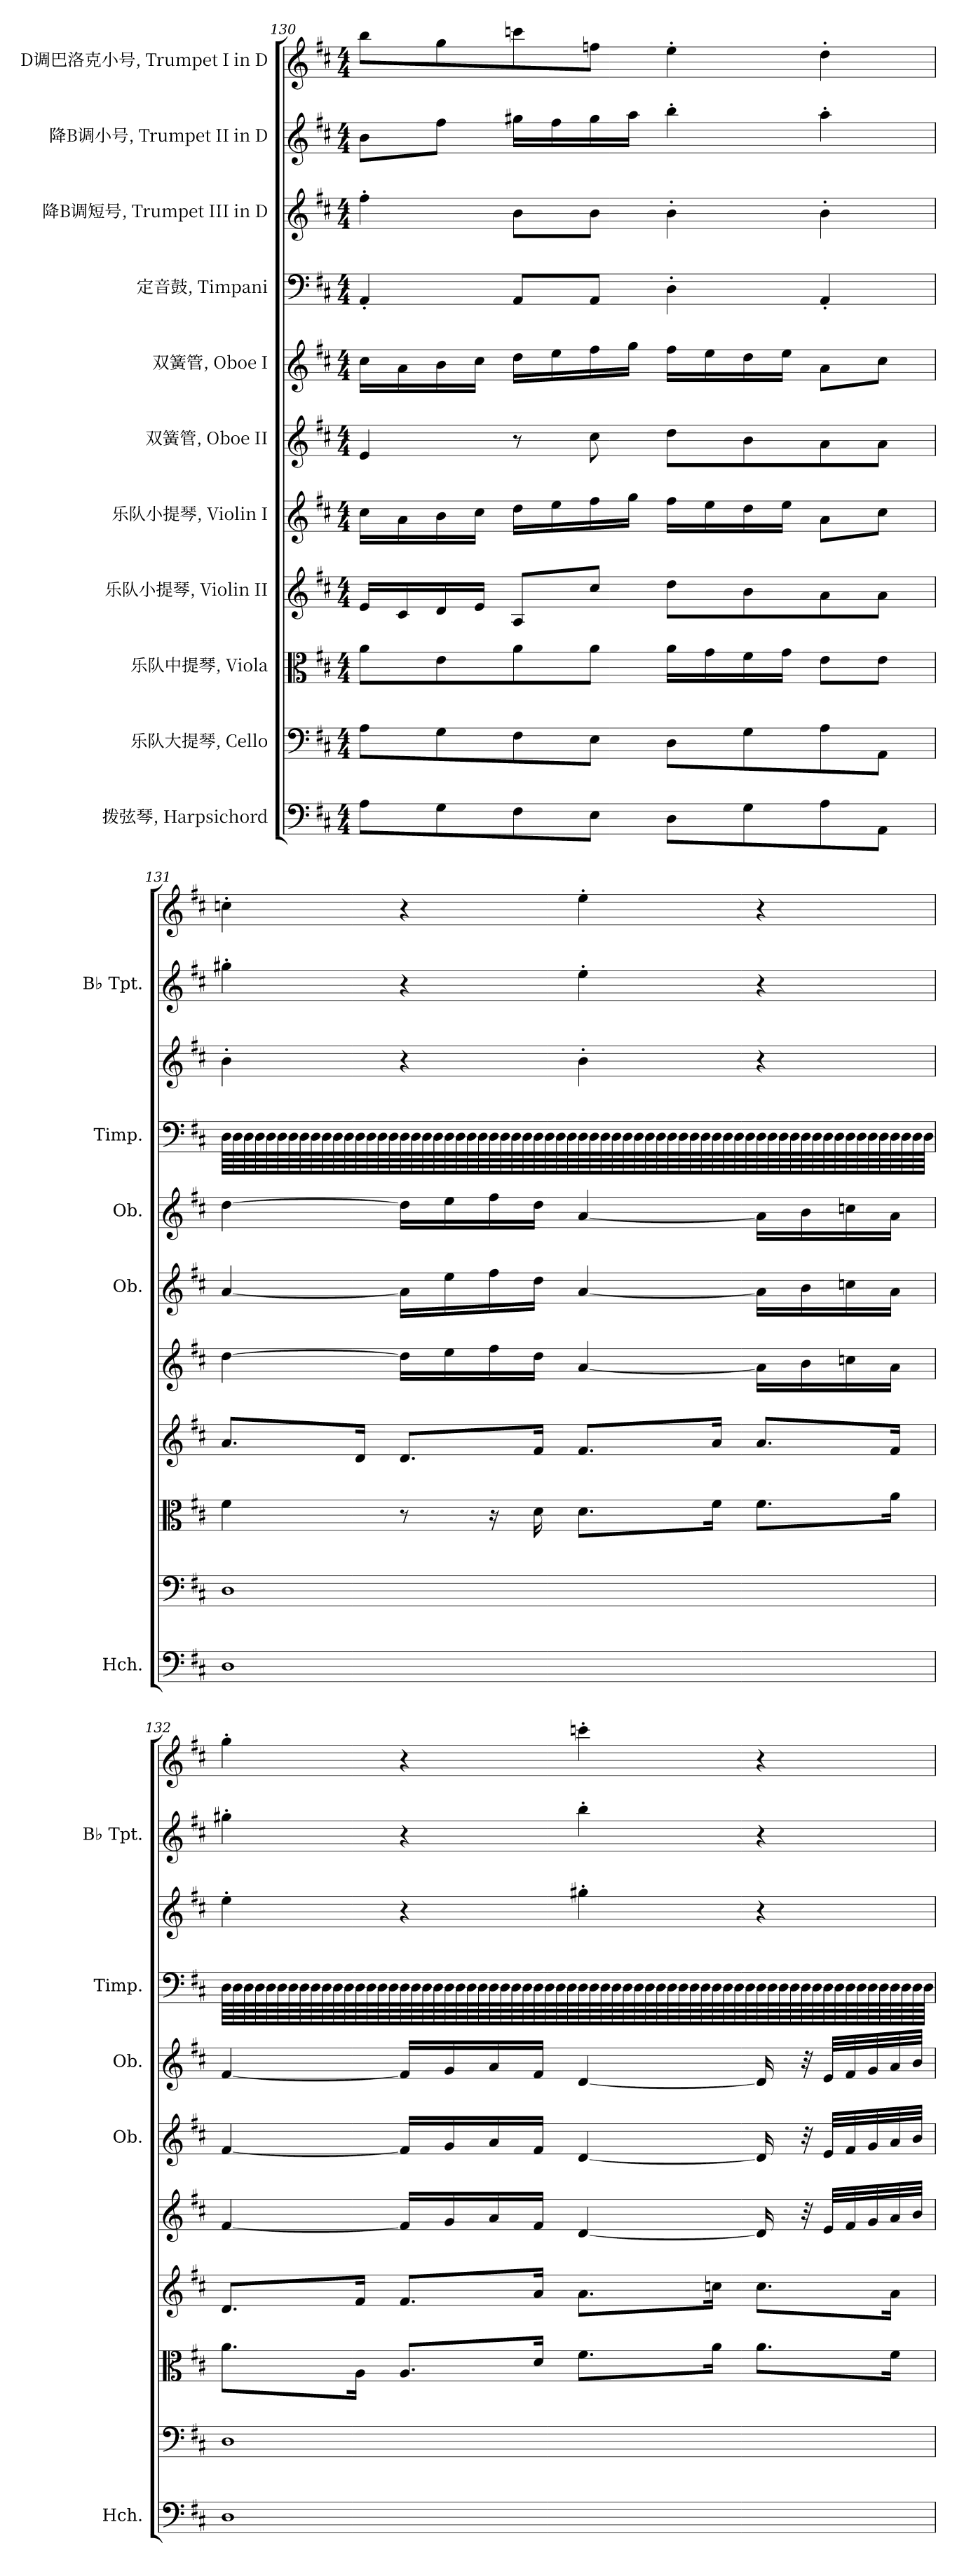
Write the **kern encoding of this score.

**kern	**kern	**kern	**kern	**kern	**kern	**kern	**kern	**kern	**kern	**kern
*part11	*part10	*part9	*part8	*part7	*part6	*part5	*part4	*part3	*part2	*part1
*staff11	*staff10	*staff9	*staff8	*staff7	*staff6	*staff5	*staff4	*staff3	*staff2	*staff1
*I"拨弦琴, Harpsichord	*I"乐队大提琴, Cello	*I"乐队中提琴, Viola	*I"乐队小提琴, Violin II	*I"乐队小提琴, Violin I	*I"双簧管, Oboe II	*I"双簧管, Oboe I	*I"定音鼓, Timpani	*I"降B调短号, Trumpet III in D	*I"降B调小号, Trumpet II in D	*I"D调巴洛克小号, Trumpet I in D
*I'Hch.	*	*	*	*	*I'Ob.	*I'Ob.	*I'Timp.	*	*I'B♭ Tpt.	*
!!LO:PB:g=z
*clefF4	*clefF4	*clefC3	*clefG2	*clefG2	*clefG2	*clefG2	*clefF4	*clefG2	*clefG2	*clefG2
*	*	*	*	*	*	*	*	*ITrd1c2	*ITrd1c2	*ITrd-1c-2
*k[f#c#]	*k[f#c#]	*k[f#c#]	*k[f#c#]	*k[f#c#]	*k[f#c#]	*k[f#c#]	*k[f#c#]	*k[]	*k[]	*k[f#c#g#d#]
*M4/4	*M4/4	*M4/4	*M4/4	*M4/4	*M4/4	*M4/4	*M4/4	*M4/4	*M4/4	*M4/4
=130	=130	=130	=130	=130	=130	=130	=130	=130	=130	=130
8A\L	8A\L	8a\L	16e/LL	16cc#\LL	4e/	16cc#\LL	4AA'/	4ee'\	8a\L	8ccc#\L
.	.	.	16c#/	16a\	.	16a\	.	.	.	.
8G\	8G\	8e\	16d/	16b\	.	16b\	.	.	8ee\J	8aa\
.	.	.	16e/JJ	16cc#\JJ	.	16cc#\JJ	.	.	.	.
8F#\	8F#\	8a\	8A/L	16dd\LL	8r	16dd\LL	8AA/L	8a\L	16ff#X\LL	8dddn\
.	.	.	.	16ee\	.	16ee\	.	.	16ee\	.
8E\J	8E\J	8a\J	8cc#/J	16ff#\	8cc#\	16ff#\	8AA/J	8a\J	16ff#\	8ggn\J
.	.	.	.	16gg\JJ	.	16gg\JJ	.	.	16gg\JJ	.
8D\L	8D\L	16a\LL	8dd\L	16ff#\LL	8dd\L	16ff#\LL	4D'\	4a'\	4aa'\	4ff#'\
.	.	16g\	.	16ee\	.	16ee\	.	.	.	.
8G\	8G\	16f#\	8b\	16dd\	8b\	16dd\	.	.	.	.
.	.	16g\JJ	.	16ee\JJ	.	16ee\JJ	.	.	.	.
*	*	*	*	*	*	*	*	*	*	*MM87
8A\	8A\	8e\L	8a\	8a\L	8a\	8a\L	4AA'/	4a'\	4gg'\	4ee'\
8AA\J	8AA\J	8e\J	8a\J	8cc#\J	8a\J	8cc#\J	.	.	.	.
!!LO:PB:g=z
=131	=131	=131	=131	=131	=131	=131	=131	=131	=131	=131
*	*	*	*	*	*	*	*	*	*	*MM50
1D	1D	4f#\	8.a/L	[4dd\	[4a/	[4dd\	64D\LLLL	4a'\	4ff#X'\	4ddn'\
.	.	.	.	.	.	.	64D\	.	.	.
.	.	.	.	.	.	.	64D\	.	.	.
.	.	.	.	.	.	.	64D\	.	.	.
.	.	.	.	.	.	.	64D\	.	.	.
.	.	.	.	.	.	.	64D\	.	.	.
.	.	.	.	.	.	.	64D\	.	.	.
.	.	.	.	.	.	.	64D\	.	.	.
.	.	.	.	.	.	.	64D\	.	.	.
.	.	.	.	.	.	.	64D\	.	.	.
.	.	.	.	.	.	.	64D\	.	.	.
.	.	.	.	.	.	.	64D\	.	.	.
.	.	.	16d/Jk	.	.	.	64D\	.	.	.
.	.	.	.	.	.	.	64D\	.	.	.
.	.	.	.	.	.	.	64D\	.	.	.
.	.	.	.	.	.	.	64D\	.	.	.
.	.	8r	8.d/L	16dd\LL]	16a\LL]	16dd\LL]	64D\	4r	4r	4r
.	.	.	.	.	.	.	64D\	.	.	.
.	.	.	.	.	.	.	64D\	.	.	.
.	.	.	.	.	.	.	64D\	.	.	.
.	.	.	.	16ee\	16ee\	16ee\	64D\	.	.	.
.	.	.	.	.	.	.	64D\	.	.	.
.	.	.	.	.	.	.	64D\	.	.	.
.	.	.	.	.	.	.	64D\	.	.	.
.	.	16r	.	16ff#\	16ff#\	16ff#\	64D\	.	.	.
.	.	.	.	.	.	.	64D\	.	.	.
.	.	.	.	.	.	.	64D\	.	.	.
.	.	.	.	.	.	.	64D\	.	.	.
.	.	16d\	16f#/Jk	16dd\JJ	16dd\JJ	16dd\JJ	64D\	.	.	.
.	.	.	.	.	.	.	64D\	.	.	.
.	.	.	.	.	.	.	64D\	.	.	.
.	.	.	.	.	.	.	64D\	.	.	.
.	.	8.d\L	8.f#/L	[4a/	[4a/	[4a/	64D\	4a'\	4dd'\	4ff#'\
.	.	.	.	.	.	.	64D\	.	.	.
.	.	.	.	.	.	.	64D\	.	.	.
.	.	.	.	.	.	.	64D\	.	.	.
.	.	.	.	.	.	.	64D\	.	.	.
.	.	.	.	.	.	.	64D\	.	.	.
.	.	.	.	.	.	.	64D\	.	.	.
.	.	.	.	.	.	.	64D\	.	.	.
.	.	.	.	.	.	.	64D\	.	.	.
.	.	.	.	.	.	.	64D\	.	.	.
.	.	.	.	.	.	.	64D\	.	.	.
.	.	.	.	.	.	.	64D\	.	.	.
.	.	16f#\Jk	16a/Jk	.	.	.	64D\	.	.	.
.	.	.	.	.	.	.	64D\	.	.	.
.	.	.	.	.	.	.	64D\	.	.	.
.	.	.	.	.	.	.	64D\	.	.	.
.	.	8.f#\L	8.a/L	16a\LL]	16a\LL]	16a\LL]	64D\	4r	4r	4r
.	.	.	.	.	.	.	64D\	.	.	.
.	.	.	.	.	.	.	64D\	.	.	.
.	.	.	.	.	.	.	64D\	.	.	.
.	.	.	.	16b\	16b\	16b\	64D\	.	.	.
.	.	.	.	.	.	.	64D\	.	.	.
.	.	.	.	.	.	.	64D\	.	.	.
.	.	.	.	.	.	.	64D\	.	.	.
.	.	.	.	16ccn\	16ccn\	16ccn\	64D\	.	.	.
.	.	.	.	.	.	.	64D\	.	.	.
.	.	.	.	.	.	.	64D\	.	.	.
.	.	.	.	.	.	.	64D\	.	.	.
.	.	16a\Jk	16f#/Jk	16a\JJ	16a\JJ	16a\JJ	64D\	.	.	.
.	.	.	.	.	.	.	64D\	.	.	.
.	.	.	.	.	.	.	64D\	.	.	.
.	.	.	.	.	.	.	64D\JJJJ	.	.	.
!!LO:PB:g=z
=132	=132	=132	=132	=132	=132	=132	=132	=132	=132	=132
1D	1D	8.a\L	8.d/L	[4f#/	[4f#/	[4f#/	64D\LLLL	4dd'\	4ff#X'\	4aa'\
.	.	.	.	.	.	.	64D\	.	.	.
.	.	.	.	.	.	.	64D\	.	.	.
.	.	.	.	.	.	.	64D\	.	.	.
.	.	.	.	.	.	.	64D\	.	.	.
.	.	.	.	.	.	.	64D\	.	.	.
.	.	.	.	.	.	.	64D\	.	.	.
.	.	.	.	.	.	.	64D\	.	.	.
.	.	.	.	.	.	.	64D\	.	.	.
.	.	.	.	.	.	.	64D\	.	.	.
.	.	.	.	.	.	.	64D\	.	.	.
.	.	.	.	.	.	.	64D\	.	.	.
.	.	16A\Jk	16f#/Jk	.	.	.	64D\	.	.	.
.	.	.	.	.	.	.	64D\	.	.	.
.	.	.	.	.	.	.	64D\	.	.	.
.	.	.	.	.	.	.	64D\	.	.	.
.	.	8.A/L	8.f#/L	16f#/LL]	16f#/LL]	16f#/LL]	64D\	4r	4r	4r
.	.	.	.	.	.	.	64D\	.	.	.
.	.	.	.	.	.	.	64D\	.	.	.
.	.	.	.	.	.	.	64D\	.	.	.
.	.	.	.	16g/	16g/	16g/	64D\	.	.	.
.	.	.	.	.	.	.	64D\	.	.	.
.	.	.	.	.	.	.	64D\	.	.	.
.	.	.	.	.	.	.	64D\	.	.	.
.	.	.	.	16a/	16a/	16a/	64D\	.	.	.
.	.	.	.	.	.	.	64D\	.	.	.
.	.	.	.	.	.	.	64D\	.	.	.
.	.	.	.	.	.	.	64D\	.	.	.
.	.	16d/Jk	16a/Jk	16f#/JJ	16f#/JJ	16f#/JJ	64D\	.	.	.
.	.	.	.	.	.	.	64D\	.	.	.
.	.	.	.	.	.	.	64D\	.	.	.
.	.	.	.	.	.	.	64D\	.	.	.
.	.	8.f#\L	8.a\L	[4d/	[4d/	[4d/	64D\	4ff#X'\	4aa'\	4dddn'\
.	.	.	.	.	.	.	64D\	.	.	.
.	.	.	.	.	.	.	64D\	.	.	.
.	.	.	.	.	.	.	64D\	.	.	.
.	.	.	.	.	.	.	64D\	.	.	.
.	.	.	.	.	.	.	64D\	.	.	.
.	.	.	.	.	.	.	64D\	.	.	.
.	.	.	.	.	.	.	64D\	.	.	.
.	.	.	.	.	.	.	64D\	.	.	.
.	.	.	.	.	.	.	64D\	.	.	.
.	.	.	.	.	.	.	64D\	.	.	.
.	.	.	.	.	.	.	64D\	.	.	.
.	.	16a\Jk	16ccn\Jk	.	.	.	64D\	.	.	.
.	.	.	.	.	.	.	64D\	.	.	.
.	.	.	.	.	.	.	64D\	.	.	.
.	.	.	.	.	.	.	64D\	.	.	.
.	.	8.a\L	8.cc\L	16d/]	16d/]	16d/]	64D\	4r	4r	4r
.	.	.	.	.	.	.	64D\	.	.	.
.	.	.	.	.	.	.	64D\	.	.	.
.	.	.	.	.	.	.	64D\	.	.	.
.	.	.	.	32r	32r	32r	64D\	.	.	.
.	.	.	.	.	.	.	64D\	.	.	.
.	.	.	.	32e/LLL	32e/LLL	32e/LLL	64D\	.	.	.
.	.	.	.	.	.	.	64D\	.	.	.
.	.	.	.	32f#/	32f#/	32f#/	64D\	.	.	.
.	.	.	.	.	.	.	64D\	.	.	.
.	.	.	.	32g/	32g/	32g/	64D\	.	.	.
.	.	.	.	.	.	.	64D\	.	.	.
.	.	16f#\Jk	16a\Jk	32a/	32a/	32a/	64D\	.	.	.
.	.	.	.	.	.	.	64D\	.	.	.
.	.	.	.	32b/JJJ	32b/JJJ	32b/JJJ	64D\	.	.	.
.	.	.	.	.	.	.	64D\JJJJ	.	.	.
=	=	=	=	=	=	=	=	=	=	=
*-	*-	*-	*-	*-	*-	*-	*-	*-	*-	*-
